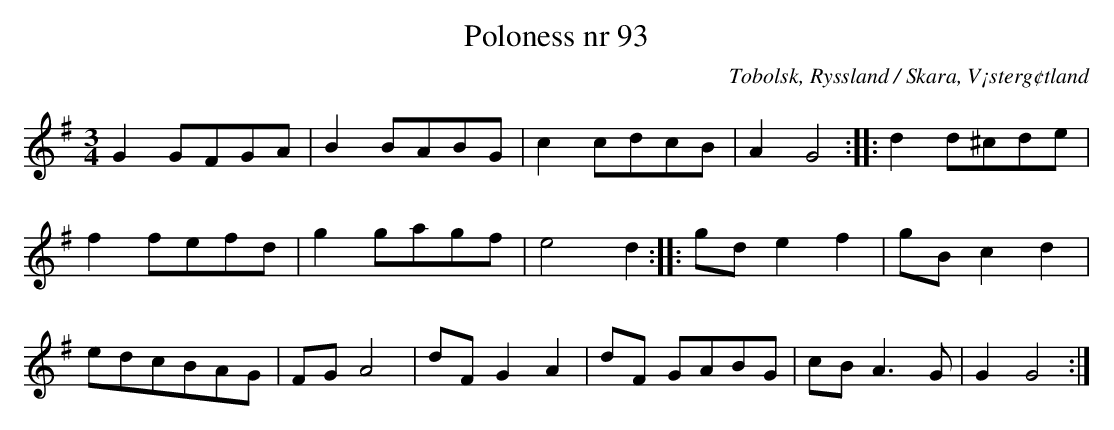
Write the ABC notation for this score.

X:1
T:Poloness nr 93
O:Tobolsk, Ryssland / Skara, V¡sterg¢tland
M:3/4
L:1/8
K:G
G2 GFGA | B2 BABG | c2 cdcB | A2 G4 :: d2 d^cde |
f2 fefd | g2 gagf | e4 d2 :: gd e2 f2 | gB c2 d2 |
edcBAG | FG A4 | dF G2 A2 | dF GABG | cB A2>G2 | G2 G4 :|
